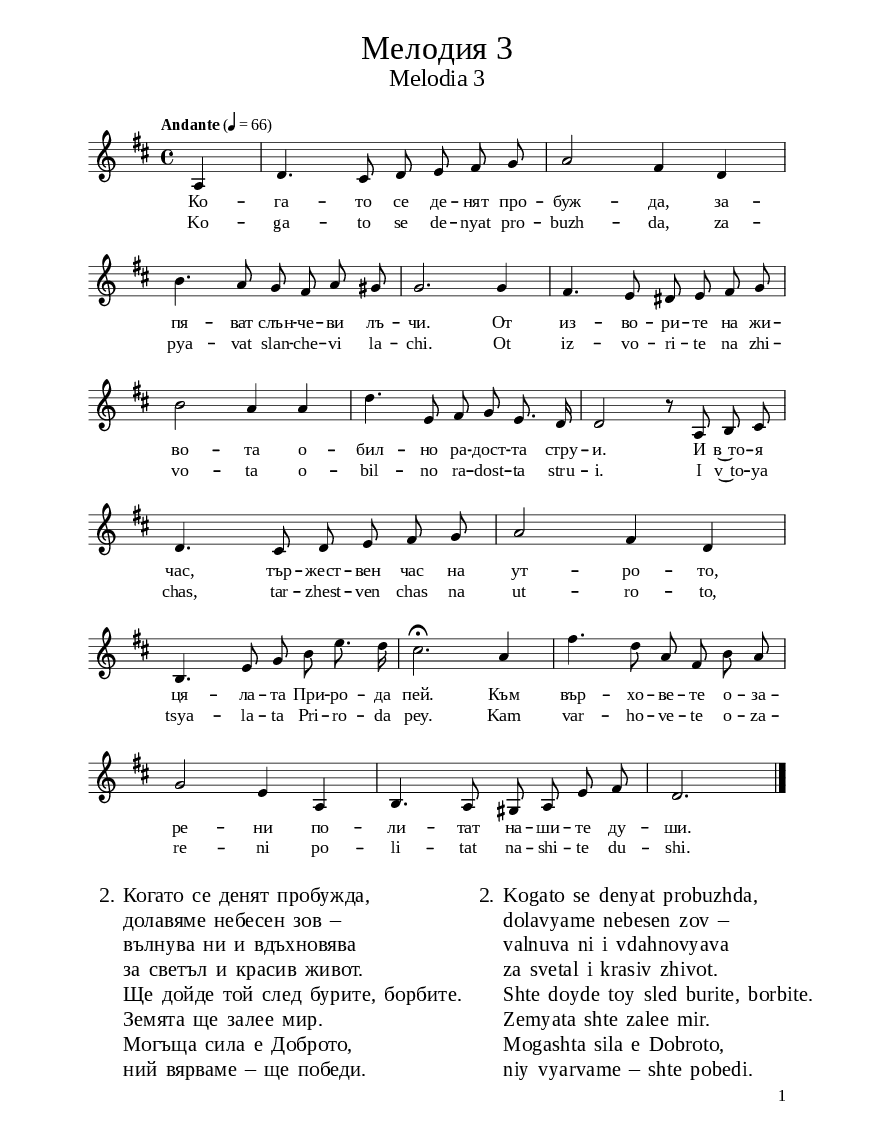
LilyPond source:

\version "2.22.1"

% include paper part and global functions
\include "include/globals.ily"

\bookpart {
  \include "include/bookpart-paper.ily"
  \score {
    \include "include/score-layout.ily"

    \new Voice \relative c' {
      \clef treble
      \key d \major
      \time 4/4
      \tempoFunc "Andante" 4 "66"
      \autoBeamOff
      \partial 4
      a | d4. cis8 d8 e8 fis8 g8 | a2 fis4 d4 | \break

      b'4. a8 g fis a gis |g2. g4 | fis4. e8 dis e fis g | \break

      b2 a4 a |d4. e,8 fis8 g8 e8. d16 | d2 r8 a8 b8 cis8 | \break

      d4. cis8 d e fis g | a2 fis4 d4 | \break

      b4. e8 g b e8. d16 | cis2.\fermata a4 | fis'4. d8 a fis b a \break |

      g2 e4 a,4 | b4. a8 gis a e'8 fis | d2 . \bar "|." \break
    }


    \addlyrics {
      Ко -- га -- то се де -- нят про -- буж -- да,
      за -- пя -- ват слън -- че -- ви лъ -- чи.
      От из -- во -- ри -- те на жи -- во -- та
      о -- бил -- но ра -- дост -- та стру -- и.
      И в~то -- я час, тър -- жест -- вен час на ут -- ро -- то,
      ця -- ла -- та При -- ро -- да пей.
      Към вър -- хо -- ве -- те о -- за -- ре -- ни
      по -- ли -- тат на -- ши -- те ду -- ши.}
      \addlyrics {
        Ko -- ga -- to se de -- nyat pro -- buzh -- da,
        za -- pya -- vat slan -- che -- vi la -- chi.
        Ot iz -- vo -- ri -- te na zhi -- vo -- ta
        o -- bil -- no ra -- dost -- ta stru -- i.
        I v~to -- ya chas, tar -- zhest -- ven chas na ut -- ro -- to,
        tsya -- la -- ta Pri -- ro -- da pey.
        Kam var -- ho -- ve -- te o -- za -- re -- ni
        po -- li -- tat na -- shi -- te du -- shi.}

        \header {
          title = \titleFunc "Мелодия 3" "Melodia 3"
        }

        \midi{}

      } % score

      \markup \fontsize #bgCoupletFontSize {
        \hspace #1
        \override #`(baseline-skip . ,bgCoupletBaselineSkip)
        \column {
          \line {   2. Когато се денят пробужда,}
          \line {   "   " долавяме небесен зов – }
          \line {   "   " вълнува ни и вдъхновява}
          \line {   "   " за светъл и красив живот.}
          \line {   "   " Ще дойде той след бурите, борбите.}
          \line {   "   " Земята ще залее мир.}
          \line {   "   " Могъща сила е Доброто,}
          \line {   "   " ний вярваме – ще победи.}
        }

        \hspace #1
        \override #`(baseline-skip . ,bgCoupletBaselineSkip)
        \column {
          \line {   2.  Kogato se denyat probuzhda,}
          \line {   "   " dolavyame nebesen zov – }
          \line {   "   " valnuva ni i vdahnovyava}
          \line {   "   " za svetal i krasiv zhivot.}
          \line {   "   " Shte doyde toy sled burite, borbite.}
          \line {   "   " Zemyata shte zalee mir.}
          \line {   "   " Mogashta sila e Dobroto,}
          \line {   "   " niy vyarvame – shte pobedi.}
        } %column
      } % markup

      % include foreign translation(s) of the song
      \version "2.24.0"

\markup \fill-line { \fontsize #deTitleFontSize "Melodie – Wenn der Tag erwacht" }
\markup \null
\markup \null
\markup \fontsize #deCoupletFontSize {
  \hspace #10
  \override #`(baseline-skip . ,deCoupletBaselineSkip)

  \column {
    \line { " " }

    \line { " "Wenn der Tag erwacht, }

    \line { " "beginnen die Sonnenstrahlen zu singen.}

    \line { " "Aus den Quellen des Lebens}

    \line { " "strömt in Fülle die Freude. }

    \line { " "Und in dieser feierlichen Morgenstunde}

    \line { " "singt die ganze Natur.}

    \line { " "Zu den beschienenen Gipfeln}

    \line { " "fliegen unsere Seelen.}

    \line { " " }

    \line { " "Wenn der Tag erwacht,}

    \line { " "vernehmen wir den himmlischen Ruf – }

    \line { " "er bewegt und inspiriert uns}

    \line { " "zu einem lichten und schönen Leben.}

    \line { " "Er wird kommen, nach den Stürmen, nach den Kämpfen.}

    \line { " "Frieden wird die Erde überfluten.}

    \line { " "Mächtige Kraft ist das Gute, }

    \line { " "wir glauben –  es wird siegen. }

  }
}


    } % bookpart

    % Più mosso
    %
